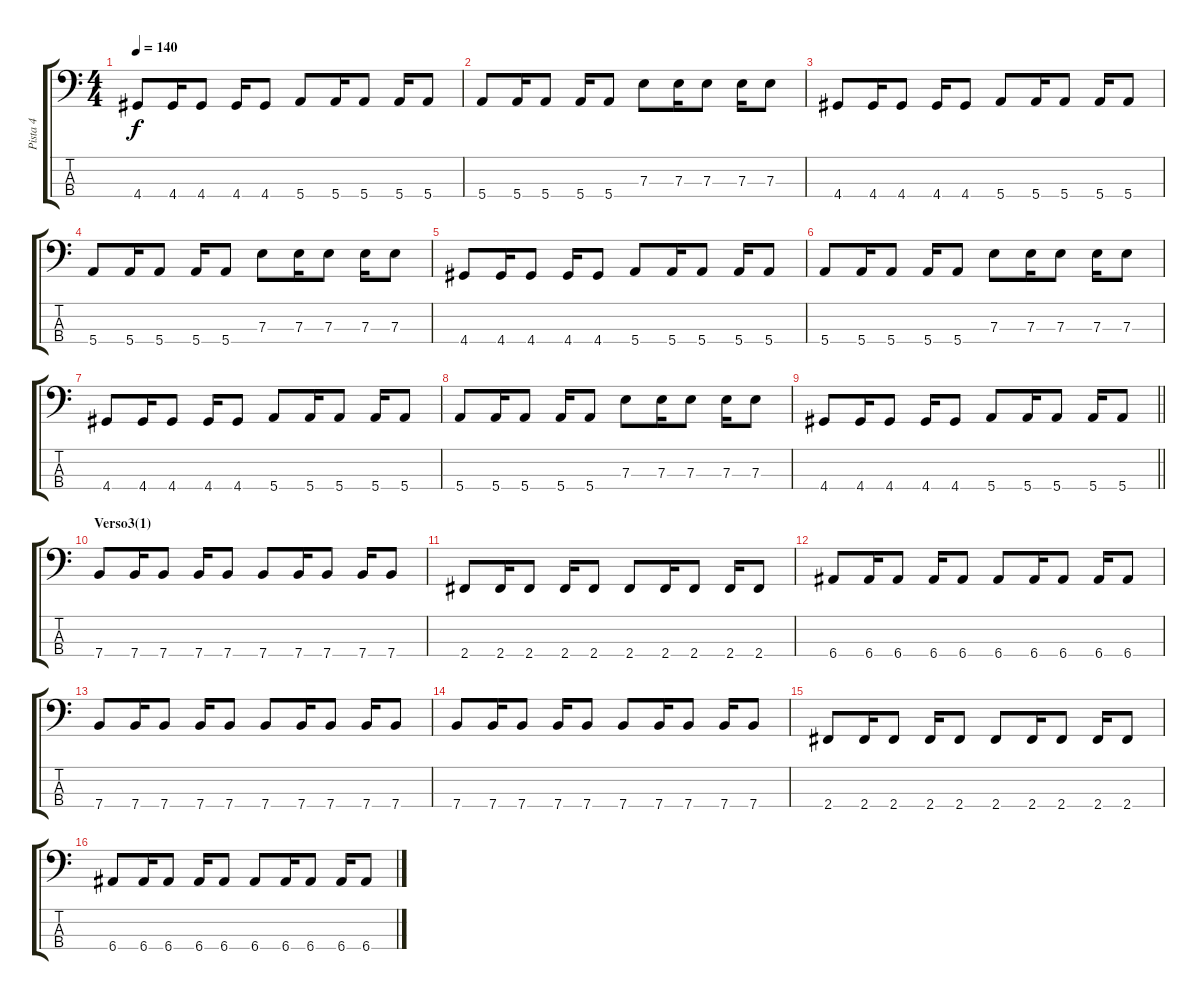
\track ("Pista 4" "Pista 4") {instrument electricbassfinger}
\staff {score tabs}
\tuning (G2 D2 A1 E1) {hide}
\ts (4 4)
\tempo 140
\clef f4
\ks c
4.4.8{dy f} 4.4.16 4.4.8 4.4.16 4.4.8 5.4.8 5.4.16 5.4.8 5.4.16 5.4.8 |
5.4.8 5.4.16 5.4.8 5.4.16 5.4.8 7.3.8 7.3.16 7.3.8 7.3.16 7.3.8 |
4.4.8 4.4.16 4.4.8 4.4.16 4.4.8 5.4.8 5.4.16 5.4.8 5.4.16 5.4.8 |
5.4.8 5.4.16 5.4.8 5.4.16 5.4.8 7.3.8 7.3.16 7.3.8 7.3.16 7.3.8 |
4.4.8 4.4.16 4.4.8 4.4.16 4.4.8 5.4.8 5.4.16 5.4.8 5.4.16 5.4.8 |
5.4.8 5.4.16 5.4.8 5.4.16 5.4.8 7.3.8 7.3.16 7.3.8 7.3.16 7.3.8 |
4.4.8 4.4.16 4.4.8 4.4.16 4.4.8 5.4.8 5.4.16 5.4.8 5.4.16 5.4.8 |
5.4.8 5.4.16 5.4.8 5.4.16 5.4.8 7.3.8 7.3.16 7.3.8 7.3.16 7.3.8 |
\barLineRight lightlight
4.4.8 4.4.16 4.4.8 4.4.16 4.4.8 5.4.8 5.4.16 5.4.8 5.4.16 5.4.8 |
\section ("" "Verso3(1)")
7.4.8 7.4.16 7.4.8 7.4.16 7.4.8 7.4.8 7.4.16 7.4.8 7.4.16 7.4.8 |
2.4.8 2.4.16 2.4.8 2.4.16 2.4.8 2.4.8 2.4.16 2.4.8 2.4.16 2.4.8 |
6.4.8 6.4.16 6.4.8 6.4.16 6.4.8 6.4.8 6.4.16 6.4.8 6.4.16 6.4.8 |
7.4.8 7.4.16 7.4.8 7.4.16 7.4.8 7.4.8 7.4.16 7.4.8 7.4.16 7.4.8 |
7.4.8 7.4.16 7.4.8 7.4.16 7.4.8 7.4.8 7.4.16 7.4.8 7.4.16 7.4.8 |
2.4.8 2.4.16 2.4.8 2.4.16 2.4.8 2.4.8 2.4.16 2.4.8 2.4.16 2.4.8 |
6.4.8 6.4.16 6.4.8 6.4.16 6.4.8 6.4.8 6.4.16 6.4.8 6.4.16 6.4.8
